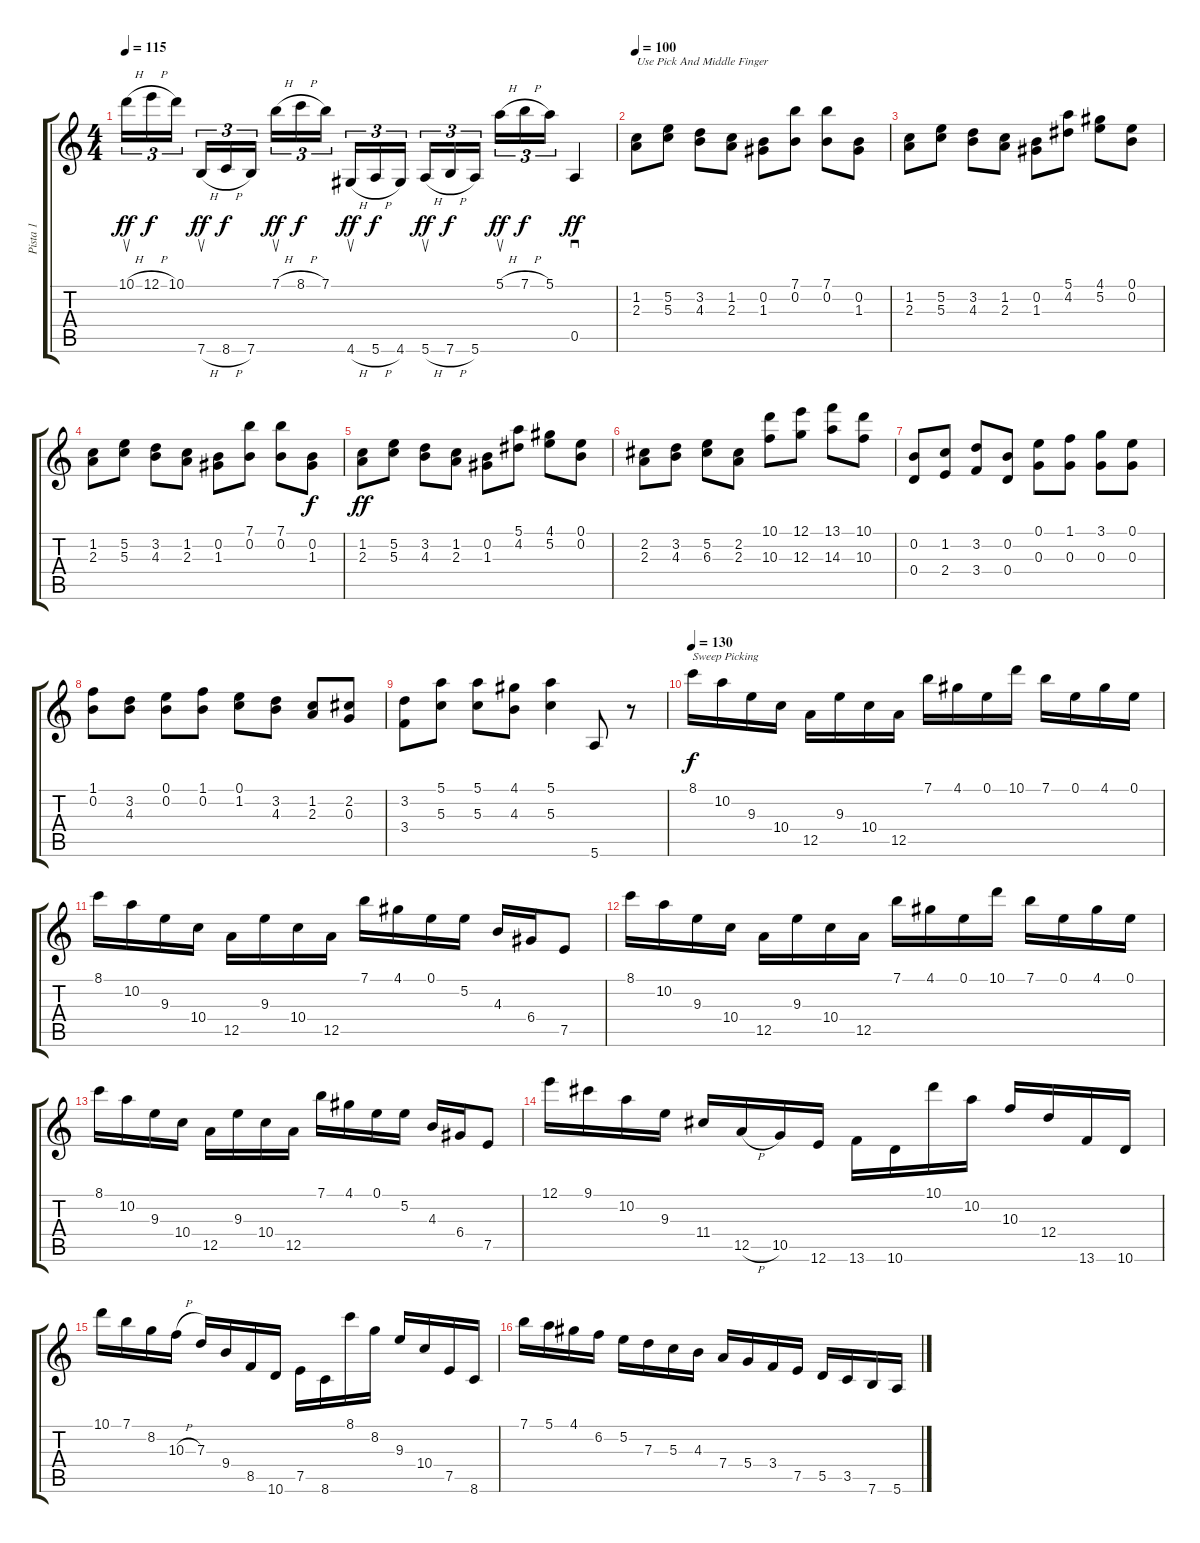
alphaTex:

\track ("Pista 1" "Pista 1") {instrument electricguitarjazz}
\staff {score tabs}
\tuning (E4 B3 G3 D3 A2 E2) {hide}
\ts (4 4)
\tempo 115
\clef g2
\ks c
10.1{h}.16{su tu (3 2) dy ff} 12.1{h}.16{tu (3 2) dy f} 10.1.16{tu (3 2)} 7.6{h}.16{su tu (3 2) dy ff} 8.6{h}.16{tu (3 2) dy f} 7.6.16{tu (3 2)} 7.1{h}.16{su tu (3 2) dy ff} 8.1{h}.16{tu (3 2) dy f} 7.1.16{tu (3 2)} 4.6{h}.16{su tu (3 2) dy ff} 5.6{h}.16{tu (3 2) dy f} 4.6.16{tu (3 2)} 5.6{h}.16{su tu (3 2) dy ff} 7.6{h}.16{tu (3 2) dy f} 5.6.16{tu (3 2)} 5.1{h}.16{su tu (3 2) dy ff} 7.1{h}.16{tu (3 2) dy f} 5.1.16{tu (3 2)} 0.5.4{sd dy ff} |
\tempo 100
(1.2 2.3).8{txt "Use Pick And Middle Finger"} (5.2 5.3).8 (3.2 4.3).8 (1.2 2.3).8 (0.2 1.3).8 (7.1 0.2).8 (7.1 0.2).8 (0.2 1.3).8 |
(1.2 2.3).8 (5.2 5.3).8 (3.2 4.3).8 (1.2 2.3).8 (0.2 1.3).8 (5.1 4.2).8 (4.1 5.2).8 (0.1 0.2).8 |
(1.2 2.3).8 (5.2 5.3).8 (3.2 4.3).8 (1.2 2.3).8 (0.2 1.3).8 (7.1 0.2).8 (7.1 0.2).8 (0.2 1.3).8{dy f} |
(1.2 2.3).8{dy ff} (5.2 5.3).8 (3.2 4.3).8 (1.2 2.3).8 (0.2 1.3).8 (5.1 4.2).8 (4.1 5.2).8 (0.1 0.2).8 |
(2.2 2.3).8 (3.2 4.3).8 (5.2 6.3).8 (2.2 2.3).8 (10.1 10.3).8 (12.1 12.3).8 (13.1 14.3).8 (10.1 10.3).8 |
(0.2 0.4).8 (1.2 2.4).8 (3.2 3.4).8 (0.2 0.4).8 (0.1 0.3).8 (1.1 0.3).8 (3.1 0.3).8 (0.1 0.3).8 |
(1.1 0.2).8 (3.2 4.3).8 (0.1 0.2).8 (1.1 0.2).8 (0.1 1.2).8 (3.2 4.3).8 (1.2 2.3).8 (2.2 0.3).8 |
(3.2 3.4).8 (5.1 5.3).8 (5.1 5.3).8 (4.1 4.3).8 (5.1 5.3).4 5.6.8 r.8 |
\tempo 130
8.1.16{txt "Sweep Picking" dy f} 10.2.16 9.3.16 10.4.16 12.5.16 9.3.16 10.4.16 12.5.16 7.1.16 4.1.16 0.1.16 10.1.16 7.1.16 0.1.16 4.1.16 0.1.16 |
8.1.16 10.2.16 9.3.16 10.4.16 12.5.16 9.3.16 10.4.16 12.5.16 7.1.16 4.1.16 0.1.16 5.2.16 4.3.16 6.4.16 7.5.8 |
8.1.16 10.2.16 9.3.16 10.4.16 12.5.16 9.3.16 10.4.16 12.5.16 7.1.16 4.1.16 0.1.16 10.1.16 7.1.16 0.1.16 4.1.16 0.1.16 |
8.1.16 10.2.16 9.3.16 10.4.16 12.5.16 9.3.16 10.4.16 12.5.16 7.1.16 4.1.16 0.1.16 5.2.16 4.3.16 6.4.16 7.5.8 |
12.1.16 9.1.16 10.2.16 9.3.16 11.4.16 12.5{h}.16 10.5.16 12.6.16 13.6.16 10.6.16 10.1.16 10.2.16 10.3.16 12.4.16 13.6.16 10.6.16 |
10.1.16 7.1.16 8.2.16 10.3{h}.16 7.3.16 9.4.16 8.5.16 10.6.16 7.5.16 8.6.16 8.1.16 8.2.16 9.3.16 10.4.16 7.5.16 8.6.16 |
7.1.16 5.1.16 4.1.16 6.2.16 5.2.16 7.3.16 5.3.16 4.3.16 7.4.16 5.4.16 3.4.16 7.5.16 5.5.16 3.5.16 7.6.16 5.6.16
